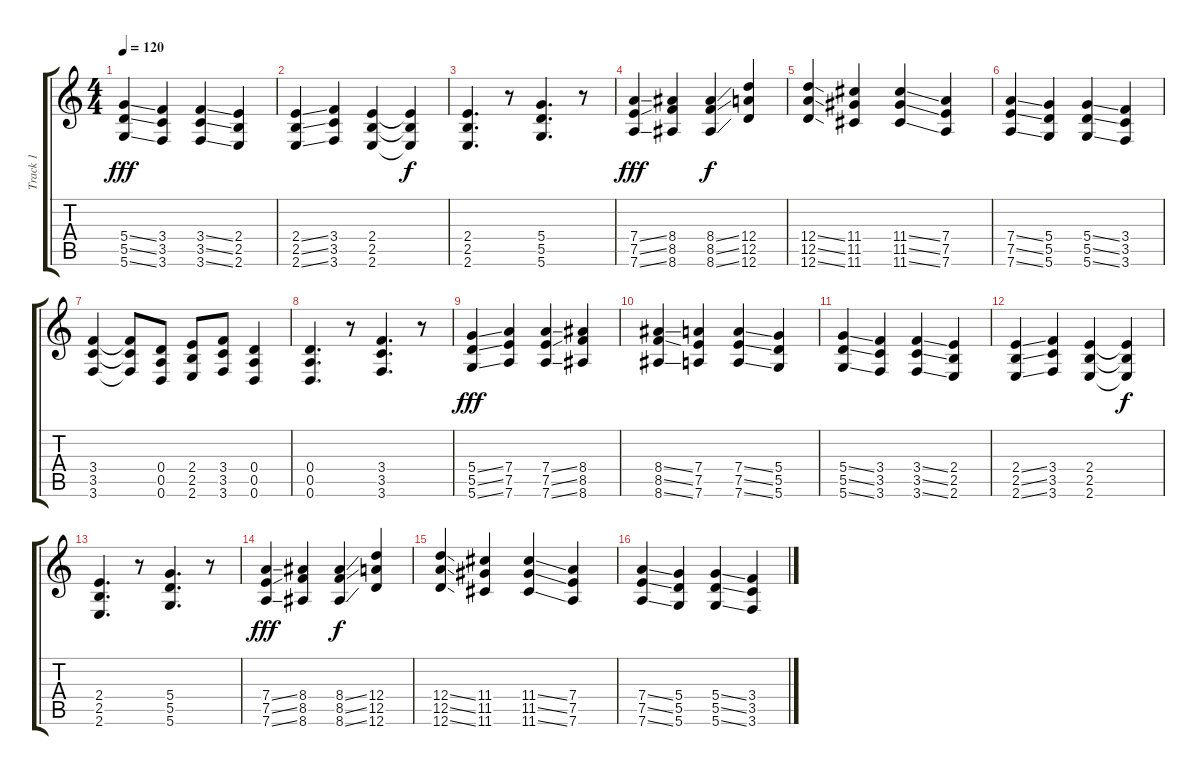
\track ("Track 1" "Track 1") {instrument distortionguitar}
\staff {score tabs}
\tuning (E4 B3 G3 D3 A2 D2) {hide}
\ts (4 4)
\tempo 120
\clef g2
\ks c
(5.4{ss} 5.5{ss} 5.6{ss}).4{dy fff} (3.4 3.5 3.6).4 (3.4{ss} 3.5{ss} 3.6{ss}).4 (2.4 2.5 2.6).4 |
(2.4{ss} 2.5{ss} 2.6{ss}).4 (3.4 3.5 3.6).4 (2.4 2.5 2.6).4 (2.4{t} 2.5{t} 2.6{t}).4{dy f} |
(2.4 2.5 2.6).4{d} r.8 (5.4 5.5 5.6).4{d} r.8 |
(7.4{ss} 7.5{ss} 7.6{ss}).4{dy fff} (8.4 8.5 8.6).4 (8.4{ss} 8.5{ss} 8.6{ss}).4{dy f} (12.4 12.5 12.6).4 |
(12.4{ss} 12.5{ss} 12.6{ss}).4 (11.4 11.5 11.6).4 (11.4{ss} 11.5{ss} 11.6{ss}).4 (7.4 7.5 7.6).4 |
(7.4{ss} 7.5{ss} 7.6{ss}).4 (5.4 5.5 5.6).4 (5.4{ss} 5.5{ss} 5.6{ss}).4 (3.4 3.5 3.6).4 |
(3.4 3.5 3.6).4 (3.4{t} 3.5{t} 3.6{t}).8 (0.4 0.5 0.6).8 (2.4 2.5 2.6).8 (3.4 3.5 3.6).8 (0.4 0.5 0.6).4 |
(0.4 0.5 0.6).4{d} r.8 (3.4 3.5 3.6).4{d} r.8 |
(5.4{ss} 5.5{ss} 5.6{ss}).4{dy fff} (7.4 7.5 7.6).4 (7.4{ss} 7.5{ss} 7.6{ss}).4 (8.4 8.5 8.6).4 |
(8.4{ss} 8.5{ss} 8.6{ss}).4 (7.4 7.5 7.6).4 (7.4{ss} 7.5{ss} 7.6{ss}).4 (5.4 5.5 5.6).4 |
(5.4{ss} 5.5{ss} 5.6{ss}).4 (3.4 3.5 3.6).4 (3.4{ss} 3.5{ss} 3.6{ss}).4 (2.4 2.5 2.6).4 |
(2.4{ss} 2.5{ss} 2.6{ss}).4 (3.4 3.5 3.6).4 (2.4 2.5 2.6).4 (2.4{t} 2.5{t} 2.6{t}).4{dy f} |
(2.4 2.5 2.6).4{d} r.8 (5.4 5.5 5.6).4{d} r.8 |
(7.4{ss} 7.5{ss} 7.6{ss}).4{dy fff} (8.4 8.5 8.6).4 (8.4{ss} 8.5{ss} 8.6{ss}).4{dy f} (12.4 12.5 12.6).4 |
(12.4{ss} 12.5{ss} 12.6{ss}).4 (11.4 11.5 11.6).4 (11.4{ss} 11.5{ss} 11.6{ss}).4 (7.4 7.5 7.6).4 |
(7.4{ss} 7.5{ss} 7.6{ss}).4 (5.4 5.5 5.6).4 (5.4{ss} 5.5{ss} 5.6{ss}).4 (3.4 3.5 3.6).4
